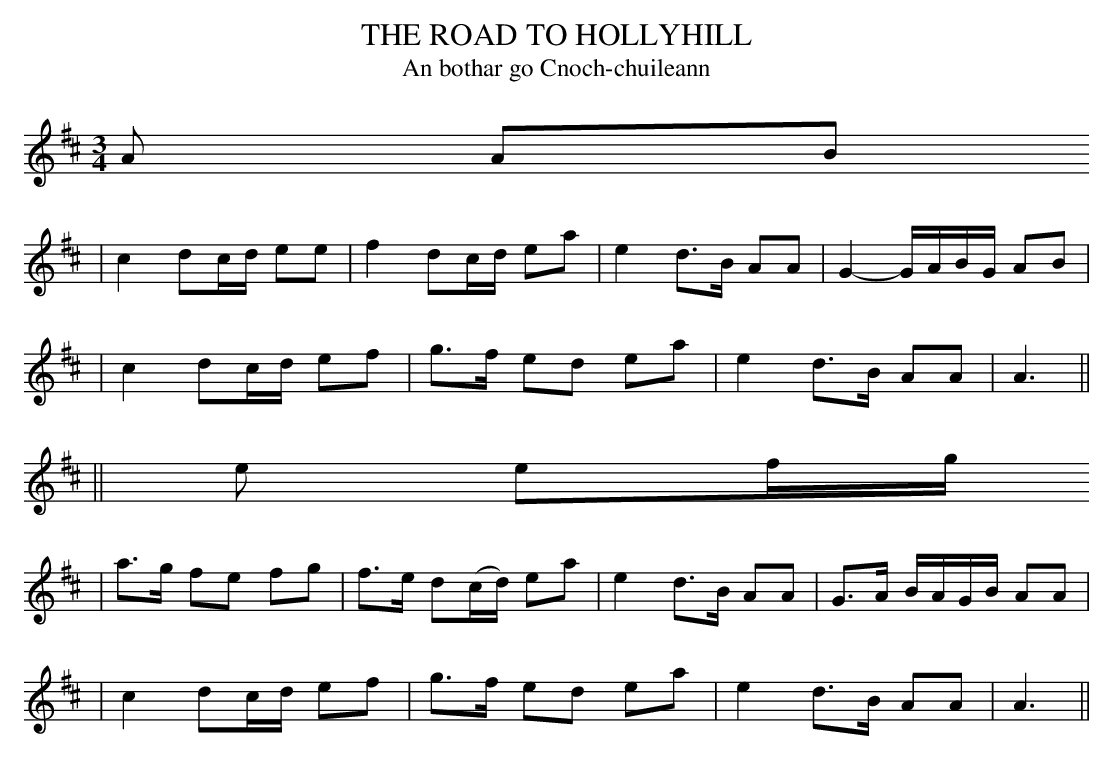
X:1
T: THE ROAD TO HOLLYHILL
T: An bothar go Cnoch-chuileann
M: 3/4
L: 1/8
K: AMix
A AB
| c2 dc/d/ ee | f2 dc/d/ ea | e2 d>B AA | G2- G/A/B/G/ AB |
| c2 dc/d/ ef | g>f ed ea | e2 d>B AA | A3 ||
|| e ef/g/
| a>g fe fg | f>e d(c/d/) ea | e2 d>B AA | G>A B/A/G/B/ AA |
| c2 dc/d/ ef | g>f ed ea | e2 d>B AA | A3 ||
